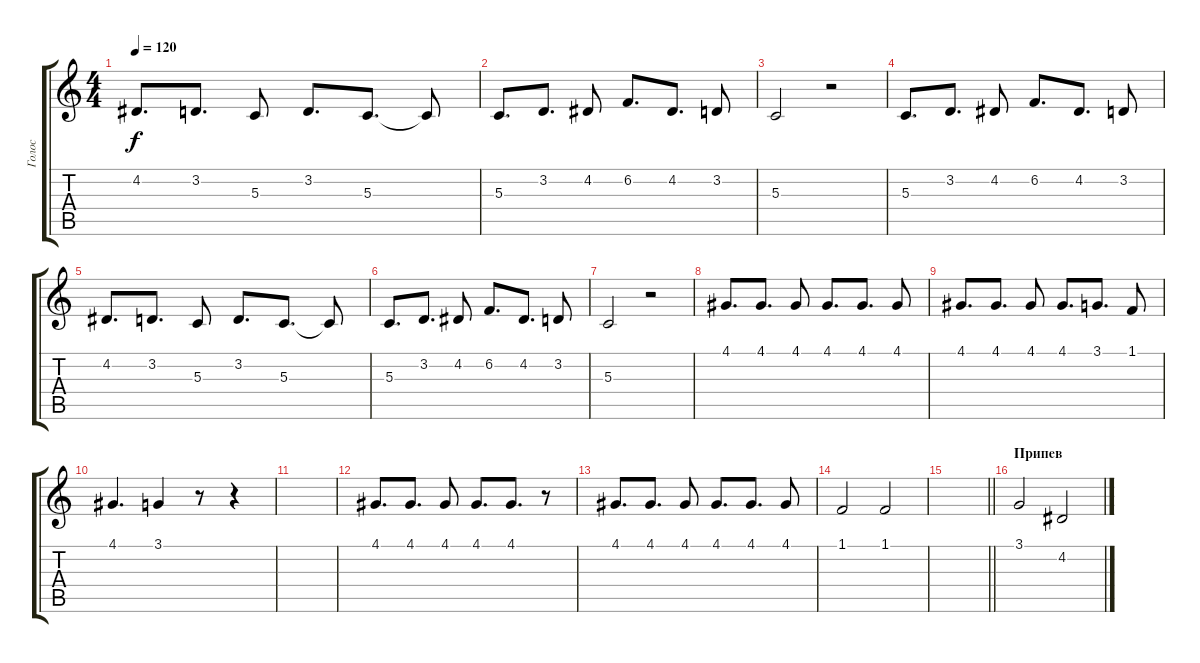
\track ("Голос" "Голос") {instrument pad1newage}
\staff {score tabs}
\tuning (E4 B3 G3 D3 A2 E2) {hide}
\ts (4 4)
\tempo 120
\clef g2
\ks c
4.2.8{d dy f} 3.2.8{d} 5.3.8 3.2.8{d} 5.3.8{d} 5.3{t}.8 |
5.3.8{d} 3.2.8{d} 4.2.8 6.2.8{d} 4.2.8{d} 3.2.8 |
5.3.2 r.2 |
5.3.8{d} 3.2.8{d} 4.2.8 6.2.8{d} 4.2.8{d} 3.2.8 |
4.2.8{d} 3.2.8{d} 5.3.8 3.2.8{d} 5.3.8{d} 5.3{t}.8 |
5.3.8{d} 3.2.8{d} 4.2.8 6.2.8{d} 4.2.8{d} 3.2.8 |
5.3.2 r.2 |
4.1.8{d} 4.1.8{d} 4.1.8 4.1.8{d} 4.1.8{d} 4.1.8 |
4.1.8{d} 4.1.8{d} 4.1.8 4.1.8{d} 3.1.8{d} 1.1.8 |
4.1.4{d} 3.1.4 r.8 r.4 |
|
4.1.8{d} 4.1.8{d} 4.1.8 4.1.8{d} 4.1.8{d} r.8 |
4.1.8{d} 4.1.8{d} 4.1.8 4.1.8{d} 4.1.8{d} 4.1.8 |
1.1.2 1.1.2 |
\barLineRight lightlight
|
\section ("" "Припев")
3.1.2 4.2.2
